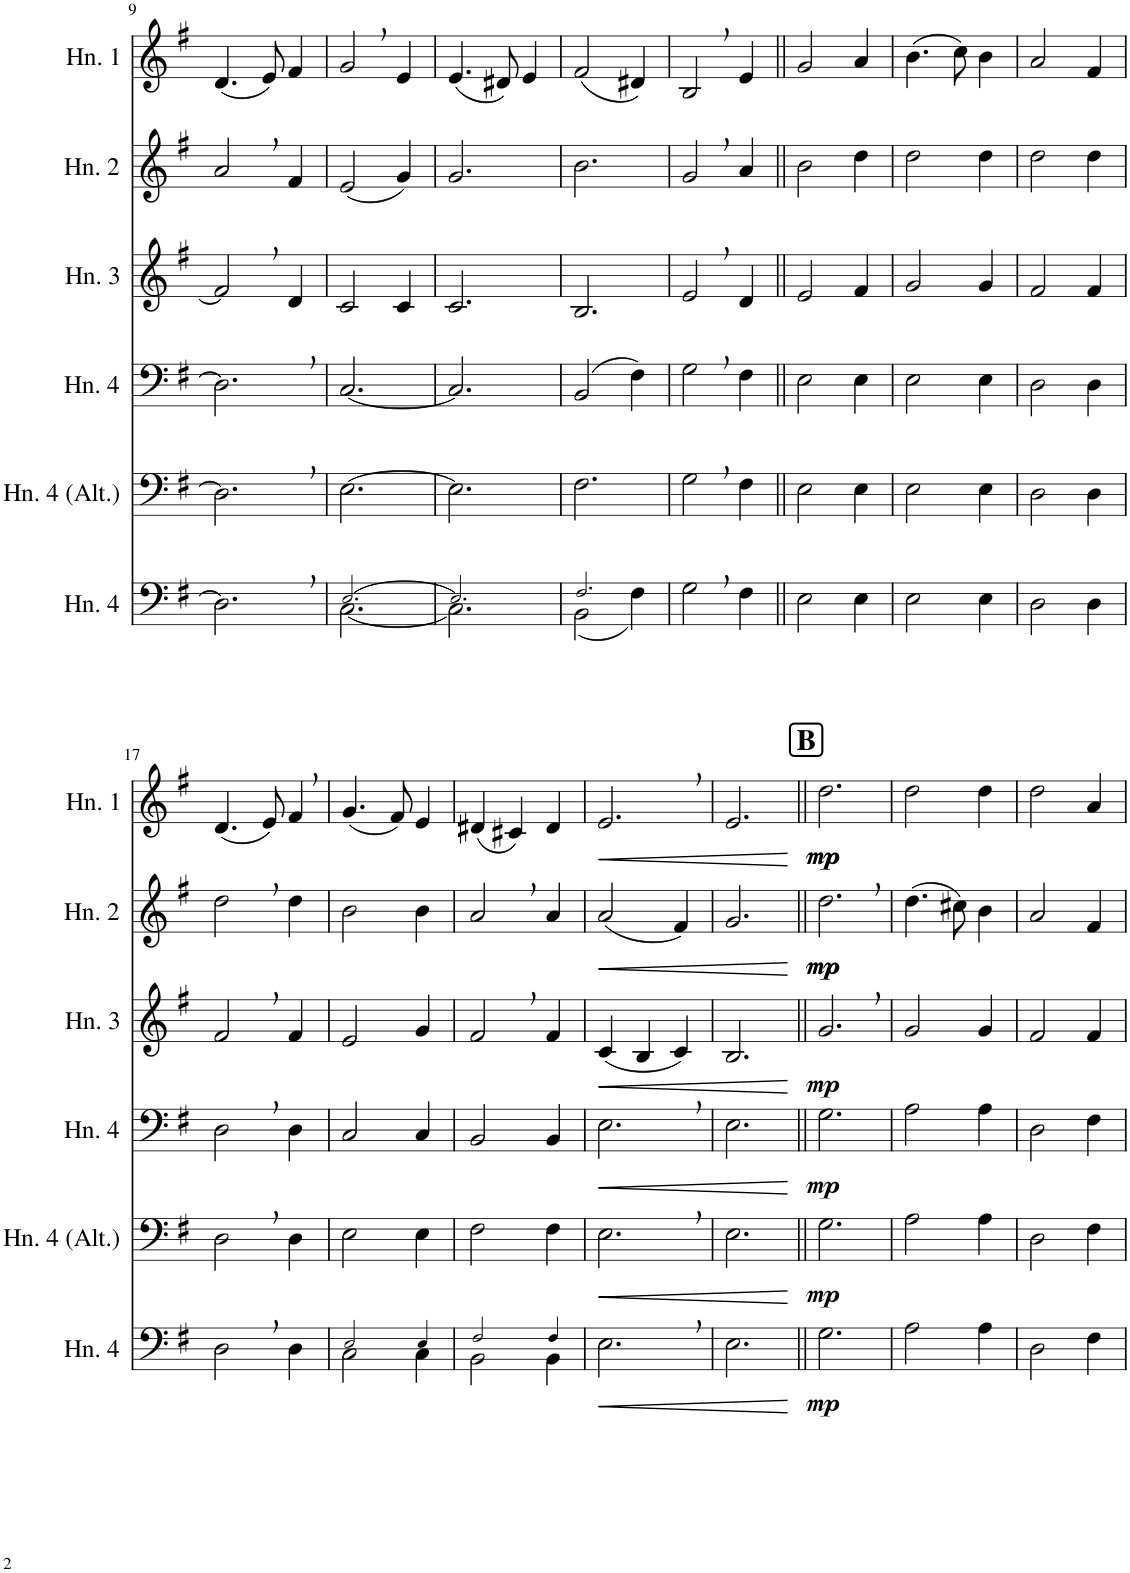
**kern	**dynam	**kern	**dynam	**kern	**dynam	**kern	**dynam	**kern	**dynam	**kern	**dynam
*part6	*part6	*part5	*part5	*part4	*part4	*part3	*part3	*part2	*part2	*part1	*part1
*staff6	*staff6	*staff5	*staff5	*staff4	*staff4	*staff3	*staff3	*staff2	*staff2	*staff1	*staff1
*I"Horn 4	*	*I"Horn 4 (Alt.)	*	*I"Horn 4	*	*I"Horn 3	*	*I"Horn 2	*	*I"Horn 1	*
*I'Hn. 4	*	*I'Hn. 4 (Alt.)	*	*I'Hn. 4	*	*I'Hn. 3	*	*I'Hn. 2	*	*I'Hn. 1	*
!!LO:PB:g=z
*clefF4	*	*clefF4	*	*clefF4	*	*clefG2	*	*clefG2	*	*clefG2	*
*Trd4c7	*	*Trd4c7	*	*Trd4c7	*	*Trd4c7	*	*Trd4c7	*	*Trd4c7	*
*k[f#]	*	*k[f#]	*	*k[f#]	*	*k[f#]	*	*k[f#]	*	*k[f#]	*
*M3/4	*	*M3/4	*	*M3/4	*	*M3/4	*	*M3/4	*	*M3/4	*
=9	=9	=9	=9	=9	=9	=9	=9	=9	=9	=9	=9
2.D,\]	.	2.D,\]	.	2.D,\]	.	2f#,/]	.	2a,/	.	(4.d/	.
.	.	.	.	.	.	.	.	.	.	8e/)	.
.	.	.	.	.	.	4d/	.	4f#/	.	4f#/	.
=10	=10	=10	=10	=10	=10	=10	=10	=10	=10	=10	=10
*^	*	*	*	*	*	*	*	*	*	*	*
[2.E!/	[2.C\	.	[2.E\	.	[2.C/	.	2c/	.	(2e/	.	2g,/	.
.	.	.	.	.	.	.	4c/	.	4g/)	.	4e/	.
=11	=11	=11	=11	=11	=11	=11	=11	=11	=11	=11	=11	=11
2.E!/]	2.C\]	.	2.E\]	.	2.C/]	.	2.c/	.	2.g/	.	(4.e/	.
.	.	.	.	.	.	.	.	.	.	.	8d#X/)	.
.	.	.	.	.	.	.	.	.	.	.	4e/	.
=12	=12	=12	=12	=12	=12	=12	=12	=12	=12	=12	=12	=12
2.F#!/	(2BB\	.	2.F#\	.	(2BB/	.	2.B/	.	2.b\	.	(2f#/	.
.	4F#\)	.	.	.	4F#\)	.	.	.	.	.	4d#X/)	.
*v	*v	*	*	*	*	*	*	*	*	*	*	*
=13	=13	=13	=13	=13	=13	=13	=13	=13	=13	=13	=13
2G,\	.	2G,\	.	2G,\	.	2e,/	.	2g,/	.	2B,/	.
4F#\	.	4F#\	.	4F#\	.	4d/	.	4a/	.	4e/	.
=14||	=14||	=14||	=14||	=14||	=14||	=14||	=14||	=14||	=14||	=14||	=14||
2E\	.	2E\	.	2E\	.	2e/	.	2b\	.	2g/	.
4E\	.	4E\	.	4E\	.	4f#/	.	4dd\	.	4a/	.
=15	=15	=15	=15	=15	=15	=15	=15	=15	=15	=15	=15
2E\	.	2E\	.	2E\	.	2g/	.	2dd\	.	(4.b\	.
.	.	.	.	.	.	.	.	.	.	8cc\)	.
4E\	.	4E\	.	4E\	.	4g/	.	4dd\	.	4b\	.
=16	=16	=16	=16	=16	=16	=16	=16	=16	=16	=16	=16
2D\	.	2D\	.	2D\	.	2f#/	.	2dd\	.	2a/	.
4D\	.	4D\	.	4D\	.	4f#/	.	4dd\	.	4f#/	.
!!LO:LB:g=z
=17	=17	=17	=17	=17	=17	=17	=17	=17	=17	=17	=17
2D,\	.	2D,\	.	2D,\	.	2f#,/	.	2dd,\	.	(4.d/	.
.	.	.	.	.	.	.	.	.	.	8e/)	.
4D\	.	4D\	.	4D\	.	4f#/	.	4dd\	.	4f#,/	.
=18	=18	=18	=18	=18	=18	=18	=18	=18	=18	=18	=18
*^	*	*	*	*	*	*	*	*	*	*	*
2E!/	2C\	.	2E\	.	2C/	.	2e/	.	2b\	.	(4.g/	.
.	.	.	.	.	.	.	.	.	.	.	8f#/)	.
4E!/	4C\	.	4E\	.	4C/	.	4g/	.	4b\	.	4e/	.
=19	=19	=19	=19	=19	=19	=19	=19	=19	=19	=19	=19	=19
2F#!/	2BB\	.	2F#\	.	2BB/	.	2f#,/	.	2a,/	.	(4d#X/	.
.	.	.	.	.	.	.	.	.	.	.	4c#X/)	.
4F#!/	4BB\	.	4F#\	.	4BB/	.	4f#/	.	4a/	.	4d#/	.
=20	=20	=20	=20	=20	=20	=20	=20	=20	=20	=20	=20	=20
!	!	!LO:HP:b	!	!LO:HP:b	!	!LO:HP:b	!	!LO:HP:b	!	!LO:HP:b	!	!LO:HP:b
*v	*v	*	*	*	*	*	*	*	*	*	*	*
2.E,\	<	2.E,\	<	2.E,\	<	(4c/	<	(2a/	<	2.e,/	<
.	.	.	.	.	.	4B/	.	.	.	.	.
.	.	.	.	.	.	4c/)	.	4f#/)	.	.	.
=21	=21	=21	=21	=21	=21	=21	=21	=21	=21	=21	=21
2.E\	.	2.E\	.	2.E\	.	2.B/	.	2.g/	.	2.e/	.
.	[	.	[	.	[	.	[	.	[	.	[
!!LO:REH:place=s1:a:B:cj:fs=14:t=B
=22||	=22||	=22||	=22||	=22||	=22||	=22||	=22||	=22||	=22||	=22||	=22||
!	!LO:DY:b	!	!LO:DY:b	!	!LO:DY:b	!	!LO:DY:b	!	!LO:DY:b	!	!
!	!	!	!	!	!	!	!	!	!LO:DY:n=1:b	!	!LO:DY:b
!	!	!	!	!	!	!	!	!	!	!	!LO:DY:n=1:b
2.G\	mp	2.G\	mp	2.G\	mp	2.g,/	mp	2.dd,\	mp mp	2.dd\	mp mp
=23	=23	=23	=23	=23	=23	=23	=23	=23	=23	=23	=23
2A\	.	2A\	.	2A\	.	2g/	.	(4.dd\	.	2dd\	.
.	.	.	.	.	.	.	.	8cc#X\)	.	.	.
4A\	.	4A\	.	4A\	.	4g/	.	4b\	.	4dd\	.
=24	=24	=24	=24	=24	=24	=24	=24	=24	=24	=24	=24
2D\	.	2D\	.	2D\	.	2f#/	.	2a/	.	2dd\	.
4F#\	.	4F#\	.	4F#\	.	4f#/	.	4f#/	.	4a/	.
=	=	=	=	=	=	=	=	=	=	=	=
*-	*-	*-	*-	*-	*-	*-	*-	*-	*-	*-	*-
